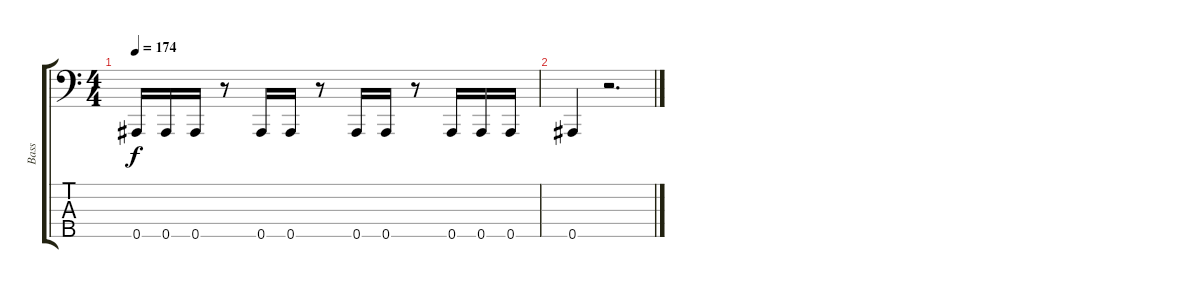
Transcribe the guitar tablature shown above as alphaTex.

\track ("Bass" "Bass") {instrument electricbassfinger}
\staff {score tabs}
\tuning (Gb2 Db2 Ab1 Eb1 Bb0) {hide}
\ts (4 4)
\tempo 174
\clef f4
\ks c
0.5.16{dy f} 0.5.16 0.5.16 r.8 0.5.16 0.5.16 r.8 0.5.16 0.5.16 r.8 0.5.16 0.5.16 0.5.16 |
0.5.4 r.2{d}
